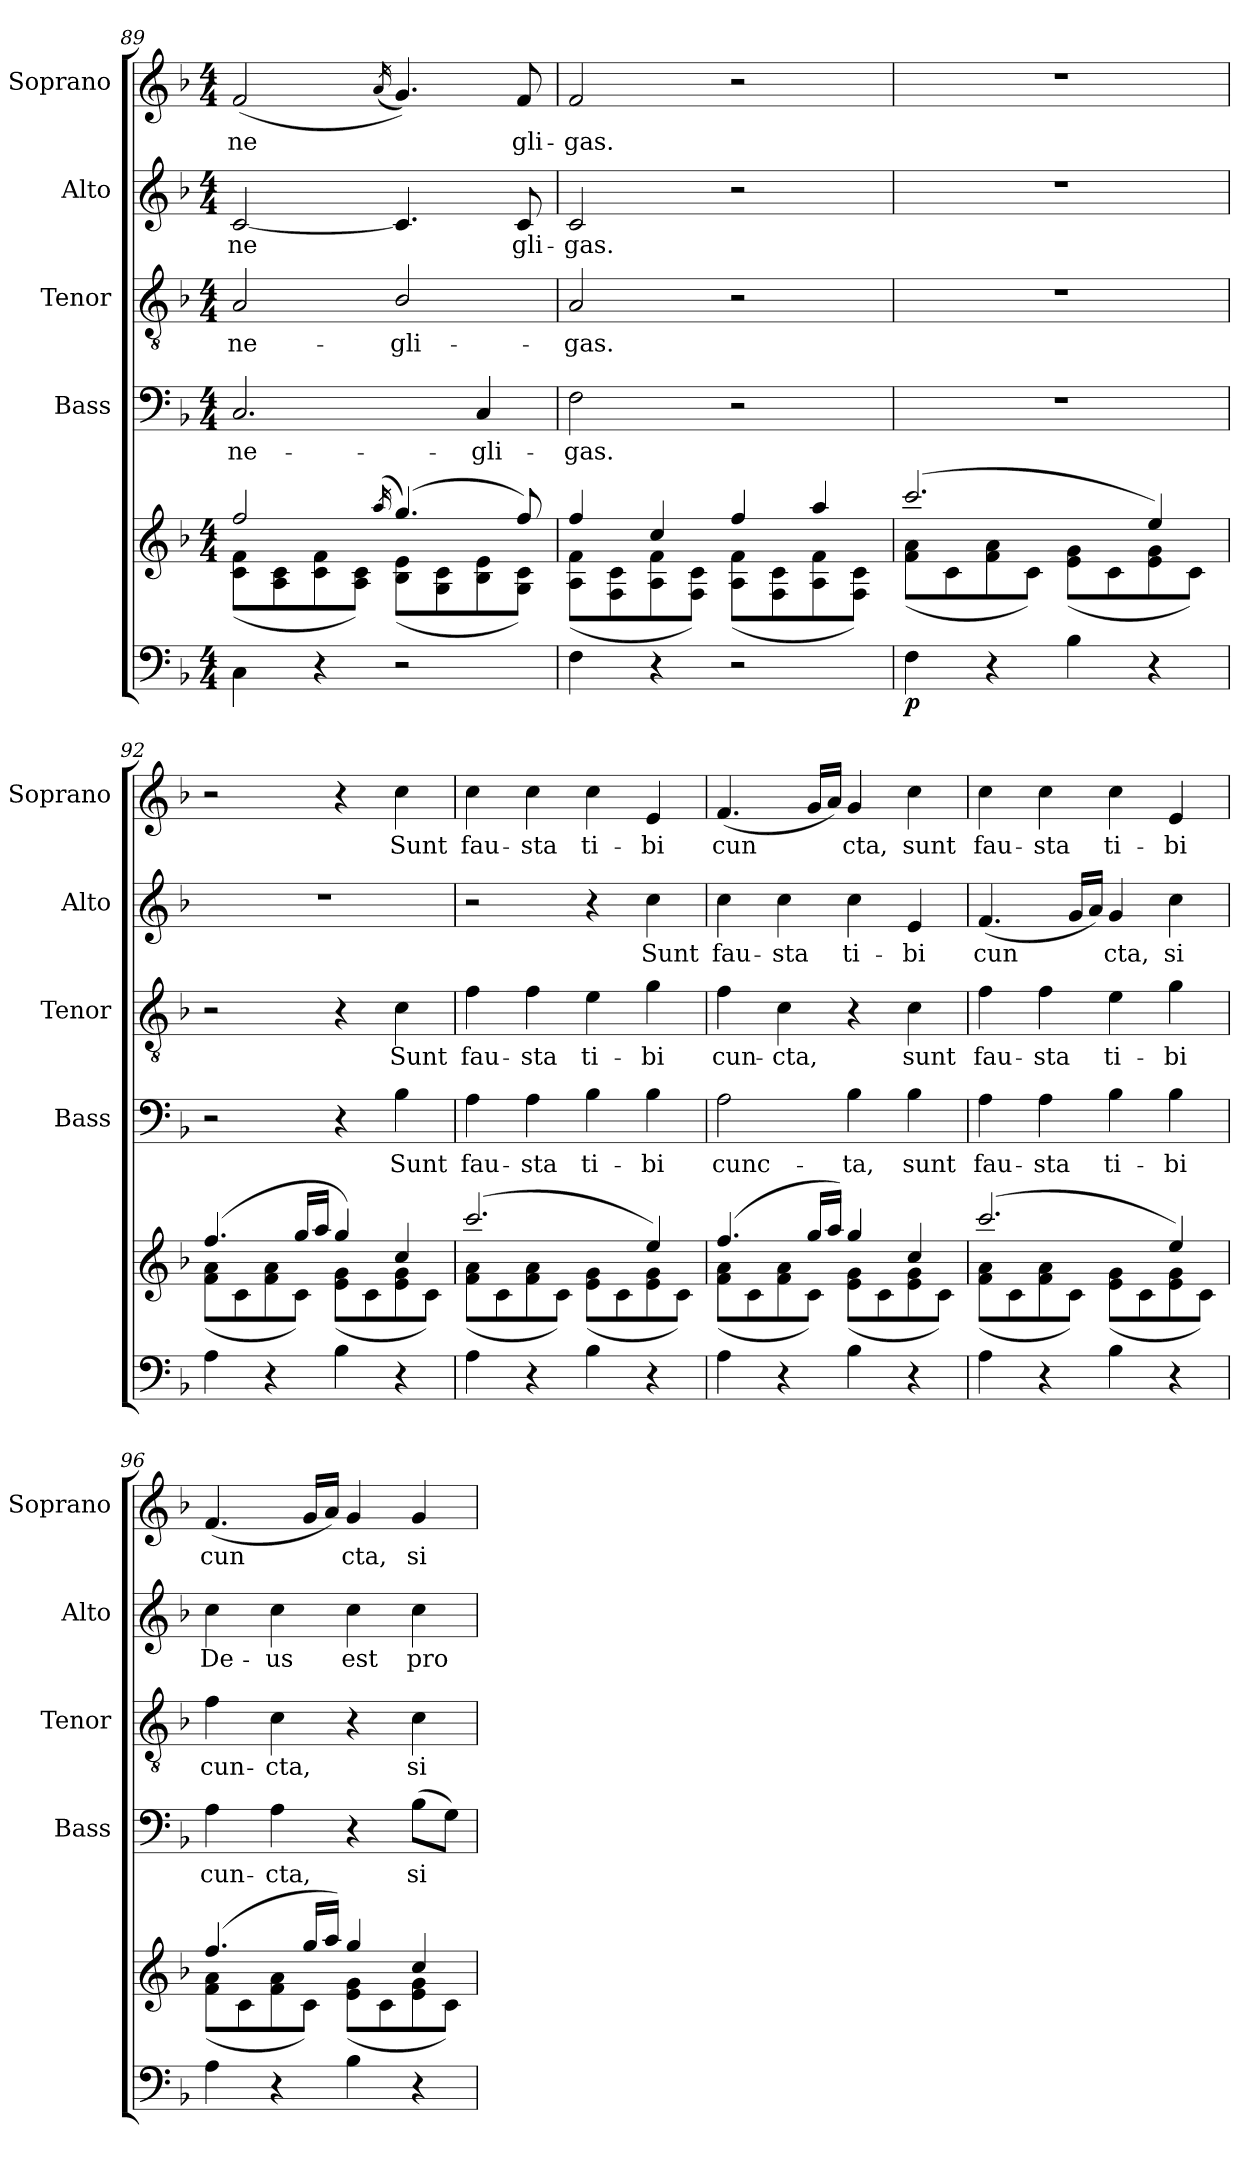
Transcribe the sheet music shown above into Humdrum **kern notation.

**kern	**dynam	**kern	**kern	**text	**kern	**text	**kern	**text	**kern	**text
*part6	*part6	*part5	*part4	*part4	*part3	*part3	*part2	*part2	*part1	*part1
*staff6	*staff6	*staff5	*staff4	*staff4	*staff3	*staff3	*staff2	*staff2	*staff1	*staff1
*	*	*	*I"Bass	*	*I"Tenor	*	*I"Alto	*	*I"Soprano	*
*	*	*	*I'Bass	*	*I'Tenor	*	*I'Alto	*	*I'Soprano	*
!!LO:PB:g=z
*clefF4	*	*clefG2	*clefF4	*	*clefGv2	*	*clefG2	*	*clefG2	*
*k[b-]	*	*k[b-]	*k[b-]	*	*k[b-]	*	*k[b-]	*	*k[b-]	*
*F:	*	*F:	*F:	*	*F:	*	*F:	*	*F:	*
*M4/4	*	*M4/4	*M4/4	*	*M4/4	*	*M4/4	*	*M4/4	*
=89	=89	=89	=89	=89	=89	=89	=89	=89	=89	=89
*	*	*^	*	*	*	*	*	*	*	*
!	!	!	!	!	!LO:LY:b	!	!LO:LY:b	!	!LO:LY:b	!	!LO:LY:b
4C\	.	2ff/	(<8c\ 8f\L	2.C/	ne-	2A/	ne-	[2c/	ne­	(<2f/	ne­
.	.	.	8A\ 8c\	.	.	.	.	.	.	.	.
4r	.	.	8c\ 8f\	.	.	.	.	.	.	.	.
.	.	.	8A\ 8c\J)	.	.	.	.	.	.	.	.
.	.	(>16qaa/	.	.	.	.	.	.	.	(<16qa/	.
!	!	!	!	!	!	!	!LO:LY:b	!	!	!	!
2r	.	(>4.gg/)	(<8B-\ 8e\L	.	.	2B-/	-gli-	4.c/]	.	4.g/))	.
.	.	.	8G\ 8c\	.	.	.	.	.	.	.	.
!	!	!	!	!	!LO:LY:b	!	!	!	!	!	!
.	.	.	8B-\ 8e\	4C/	-gli-	.	.	.	.	.	.
!	!	!	!	!	!	!	!	!	!LO:LY:b	!	!LO:LY:b
.	.	8ff/)	8G\ 8c\J)	.	.	.	.	8c/	gli-	8f/	gli-
=90	=90	=90	=90	=90	=90	=90	=90	=90	=90	=90	=90
!	!	!	!	!	!LO:LY:b	!	!LO:LY:b	!	!LO:LY:b	!	!LO:LY:b
4F\	.	4ff/	(<8A\ 8f\L	2F\	-gas.	2A/	-gas.	2c/	-gas.	2f/	-gas.
.	.	.	8F\ 8c\	.	.	.	.	.	.	.	.
4r	.	4cc/	8A\ 8f\	.	.	.	.	.	.	.	.
.	.	.	8F\ 8c\J)	.	.	.	.	.	.	.	.
2r	.	4ff/	(<8A\ 8f\L	2r	.	2r	.	2r	.	2r	.
.	.	.	8F\ 8c\	.	.	.	.	.	.	.	.
.	.	4aa/	8A\ 8f\	.	.	.	.	.	.	.	.
.	.	.	8F\ 8c\J)	.	.	.	.	.	.	.	.
=91	=91	=91	=91	=91	=91	=91	=91	=91	=91	=91	=91
!	!LO:DY:b	!	!	!	!	!	!	!	!	!	!
4F\	p	(>2.ccc/	(<8f\ 8a\L	1r	.	1r	.	1r	.	1r	.
.	.	.	8c\	.	.	.	.	.	.	.	.
4r	.	.	8f\ 8a\	.	.	.	.	.	.	.	.
.	.	.	8c\J)	.	.	.	.	.	.	.	.
4B-\	.	.	(<8e\ 8g\L	.	.	.	.	.	.	.	.
.	.	.	8c\	.	.	.	.	.	.	.	.
4r	.	4ee/)	8e\ 8g\	.	.	.	.	.	.	.	.
.	.	.	8c\J)	.	.	.	.	.	.	.	.
=92	=92	=92	=92	=92	=92	=92	=92	=92	=92	=92	=92
4A\	.	(>4.ff/	(<8f\ 8a\L	2r	.	2r	.	1r	.	2r	.
.	.	.	8c\	.	.	.	.	.	.	.	.
4r	.	.	8f\ 8a\	.	.	.	.	.	.	.	.
.	.	16gg/LL	8c\J)	.	.	.	.	.	.	.	.
.	.	16aa/JJ	.	.	.	.	.	.	.	.	.
4B-\	.	4gg/)	(<8e\ 8g\L	4r	.	4r	.	.	.	4r	.
.	.	.	8c\	.	.	.	.	.	.	.	.
!	!	!	!	!	!LO:LY:b	!	!LO:LY:b	!	!	!	!LO:LY:b
4r	.	4cc/	8e\ 8g\	4B-\	Sunt	4c\	Sunt	.	.	4cc\	Sunt
.	.	.	8c\J)	.	.	.	.	.	.	.	.
=93	=93	=93	=93	=93	=93	=93	=93	=93	=93	=93	=93
!	!	!	!	!	!LO:LY:b	!	!LO:LY:b	!	!	!	!LO:LY:b
4A\	.	(>2.ccc/	(<8f\ 8a\L	4A\	fau-	4f\	fau-	2r	.	4cc\	fau-
.	.	.	8c\	.	.	.	.	.	.	.	.
!	!	!	!	!	!LO:LY:b	!	!LO:LY:b	!	!	!	!LO:LY:b
4r	.	.	8f\ 8a\	4A\	-sta	4f\	-sta	.	.	4cc\	-sta
.	.	.	8c\J)	.	.	.	.	.	.	.	.
!	!	!	!	!	!LO:LY:b	!	!LO:LY:b	!	!	!	!LO:LY:b
4B-\	.	.	(<8e\ 8g\L	4B-\	ti-	4e\	ti-	4r	.	4cc\	ti-
.	.	.	8c\	.	.	.	.	.	.	.	.
!	!	!	!	!	!LO:LY:b	!	!LO:LY:b	!	!LO:LY:b	!	!LO:LY:b
4r	.	4ee/)	8e\ 8g\	4B-\	-bi	4g\	-bi	4cc\	Sunt	4e/	-bi
.	.	.	8c\J)	.	.	.	.	.	.	.	.
=94	=94	=94	=94	=94	=94	=94	=94	=94	=94	=94	=94
!	!	!	!	!	!LO:LY:b	!	!LO:LY:b	!	!LO:LY:b	!	!LO:LY:b
4A\	.	(>4.ff/	(<8f\ 8a\L	2A\	cunc-	4f\	cun-	4cc\	fau-	(<4.f/	cun­
.	.	.	8c\	.	.	.	.	.	.	.	.
!	!	!	!	!	!	!	!LO:LY:b	!	!LO:LY:b	!	!
4r	.	.	8f\ 8a\	.	.	4c\	-cta,	4cc\	-sta	.	.
.	.	16gg/LL	8c\J)	.	.	.	.	.	.	16g/LL	.
.	.	16aa/JJ)	.	.	.	.	.	.	.	16a/JJ)	.
!	!	!	!	!	!LO:LY:b	!	!	!	!LO:LY:b	!	!LO:LY:b
4B-\	.	4gg/	(<8e\ 8g\L	4B-\	-ta,	4r	.	4cc\	ti-	4g/	cta,
.	.	.	8c\	.	.	.	.	.	.	.	.
!	!	!	!	!	!LO:LY:b	!	!LO:LY:b	!	!LO:LY:b	!	!LO:LY:b
4r	.	4cc/	8e\ 8g\	4B-\	sunt	4c\	sunt	4e/	-bi	4cc\	sunt
.	.	.	8c\J)	.	.	.	.	.	.	.	.
!!LO:LB:g=z
=95	=95	=95	=95	=95	=95	=95	=95	=95	=95	=95	=95
!	!	!	!	!	!LO:LY:b	!	!LO:LY:b	!	!LO:LY:b	!	!LO:LY:b
4A\	.	(>2.ccc/	(<8f\ 8a\L	4A\	fau-	4f\	fau-	(<4.f/	cun­	4cc\	fau-
.	.	.	8c\	.	.	.	.	.	.	.	.
!	!	!	!	!	!LO:LY:b	!	!LO:LY:b	!	!	!	!LO:LY:b
4r	.	.	8f\ 8a\	4A\	-sta	4f\	-sta	.	.	4cc\	-sta
.	.	.	8c\J)	.	.	.	.	16g/LL	.	.	.
.	.	.	.	.	.	.	.	16a/JJ)	.	.	.
!	!	!	!	!	!LO:LY:b	!	!LO:LY:b	!	!LO:LY:b	!	!LO:LY:b
4B-\	.	.	(<8e\ 8g\L	4B-\	ti-	4e\	ti-	4g/	cta,	4cc\	ti-
.	.	.	8c\	.	.	.	.	.	.	.	.
!	!	!	!	!	!LO:LY:b	!	!LO:LY:b	!	!LO:LY:b	!	!LO:LY:b
4r	.	4ee/)	8e\ 8g\	4B-\	-bi	4g\	-bi	4cc\	si	4e/	-bi
.	.	.	8c\J)	.	.	.	.	.	.	.	.
=96	=96	=96	=96	=96	=96	=96	=96	=96	=96	=96	=96
!	!	!	!	!	!LO:LY:b	!	!LO:LY:b	!	!LO:LY:b	!	!LO:LY:b
4A\	.	(>4.ff/	(<8f\ 8a\L	4A\	cun-	4f\	cun-	4cc\	De-	(<4.f/	cun­
.	.	.	8c\	.	.	.	.	.	.	.	.
!	!	!	!	!	!LO:LY:b	!	!LO:LY:b	!	!LO:LY:b	!	!
4r	.	.	8f\ 8a\	4A\	-cta,	4c\	-cta,	4cc\	-us	.	.
.	.	16gg/LL	8c\J)	.	.	.	.	.	.	16g/LL	.
.	.	16aa/JJ)	.	.	.	.	.	.	.	16a/JJ)	.
!	!	!	!	!	!	!	!	!	!LO:LY:b	!	!LO:LY:b
4B-\	.	4gg/	(<8e\ 8g\L	4r	.	4r	.	4cc\	est	4g/	cta,
.	.	.	8c\	.	.	.	.	.	.	.	.
!	!	!	!	!	!LO:LY:b	!	!LO:LY:b	!	!LO:LY:b	!	!LO:LY:b
4r	.	4cc/	8e\ 8g\	(>8B-\L	si	4c\	si	4cc\	pro	4g/	si
.	.	.	8c\J)	8G\J)	.	.	.	.	.	.	.
*	*	*v	*v	*	*	*	*	*	*	*	*
=	=	=	=	=	=	=	=	=	=	=
*-	*-	*-	*-	*-	*-	*-	*-	*-	*-	*-
